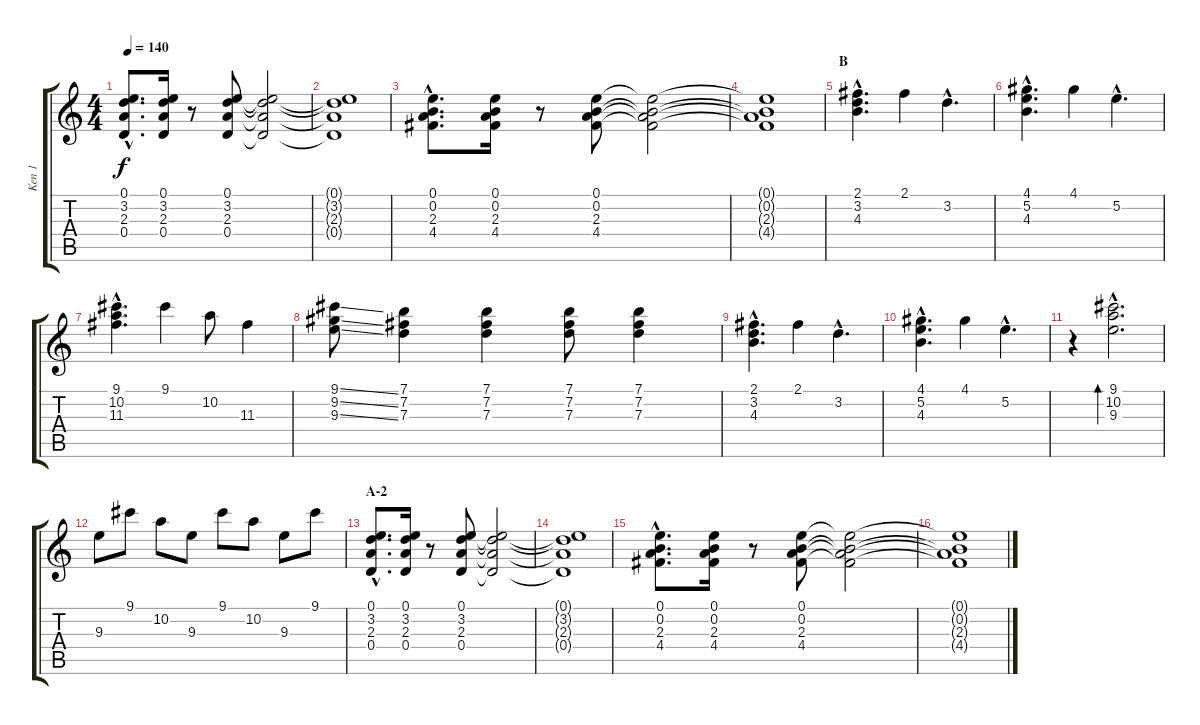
\track ("Ken 1" "Ken 1") {instrument distortionguitar}
\staff {score tabs}
\tuning (E4 B3 G3 D3 A2 E2) {hide}
\ts (4 4)
\tempo 140
\clef g2
\ks c
(0.1{hac} 3.2{hac} 2.3{hac} 0.4{hac}).8{d dy f} (0.1 3.2 2.3 0.4).16 r.8 (0.1 3.2 2.3 0.4).8 (0.1{t} 3.2{t} 2.3{t} 0.4{t}).2 |
(0.1{t} 3.2{t} 2.3{t} 0.4{t}).1 |
(0.1{hac} 0.2{hac} 2.3{hac} 4.4{hac}).8{d} (0.1 0.2 2.3 4.4).16 r.8 (0.1 0.2 2.3 4.4).8 (0.1{t} 0.2{t} 2.3{t} 4.4{t}).2 |
(0.1{t} 0.2{t} 2.3{t} 4.4{t}).1 |
\section ("" "B")
(2.1{hac} 3.2{hac} 4.3{hac}).4{d} 2.1.4 3.2{hac}.4{d} |
(4.1{hac} 5.2{hac} 4.3{hac}).4{d} 4.1.4 5.2{hac}.4{d} |
(9.1{hac} 10.2{hac} 11.3{hac}).4{d} 9.1.4 10.2.8 11.3.4 |
(9.1{ss} 9.2{ss} 9.3{ss}).8 (7.1 7.2 7.3).4 (7.1 7.2 7.3).4 (7.1 7.2 7.3).8 (7.1 7.2 7.3).4 |
(2.1{hac} 3.2{hac} 4.3{hac}).4{d} 2.1.4 3.2{hac}.4{d} |
(4.1{hac} 5.2{hac} 4.3{hac}).4{d} 4.1.4 5.2{hac}.4{d} |
r.4 (9.1{hac} 10.2{hac} 9.3{hac}).2{d bd 240} |
9.3.8 9.1.8 10.2.8 9.3.8 9.1.8 10.2.8 9.3.8 9.1.8 |
\section ("" "A-2")
(0.1{hac} 3.2{hac} 2.3{hac} 0.4{hac}).8{d} (0.1 3.2 2.3 0.4).16 r.8 (0.1 3.2 2.3 0.4).8 (0.1{t} 3.2{t} 2.3{t} 0.4{t}).2 |
(0.1{t} 3.2{t} 2.3{t} 0.4{t}).1 |
(0.1{hac} 0.2{hac} 2.3{hac} 4.4{hac}).8{d} (0.1 0.2 2.3 4.4).16 r.8 (0.1 0.2 2.3 4.4).8 (0.1{t} 0.2{t} 2.3{t} 4.4{t}).2 |
(0.1{t} 0.2{t} 2.3{t} 4.4{t}).1
